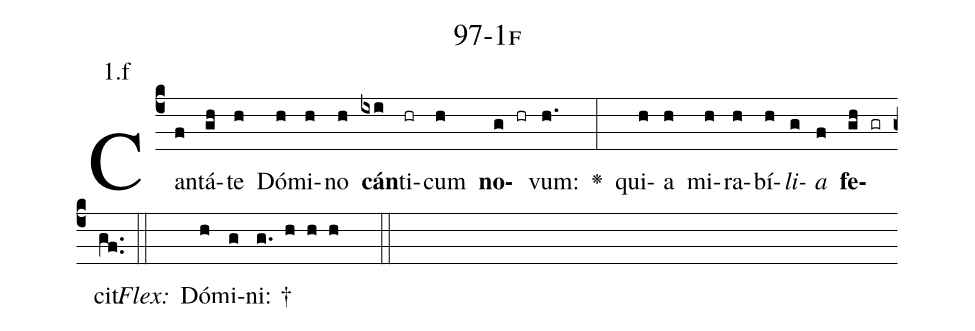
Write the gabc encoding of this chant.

name: 97-1f;
annotation: 1.f;
%%
(c4)Can(f)tá(gh)te(h) Dó(h)mi(h)no(h) <b>cán</b>(ixi)ti(hr)cum(h) <b>no</b>(g hr)vum:(h.) <v>\greheightstar</v>(:) qui(h)a(h) mi(h)ra(h)bí(h)<i>li</i>(g)<i>a</i>(f) <b>fe</b>(gh gr)cit.(gf..) (::)
<i>Flex:</i>()  Dó(h)mi(g)ni: †(g. h h h  ::)

%E(h) u(h) o(g) u(f) a(gh) e.(gf..) (::)
